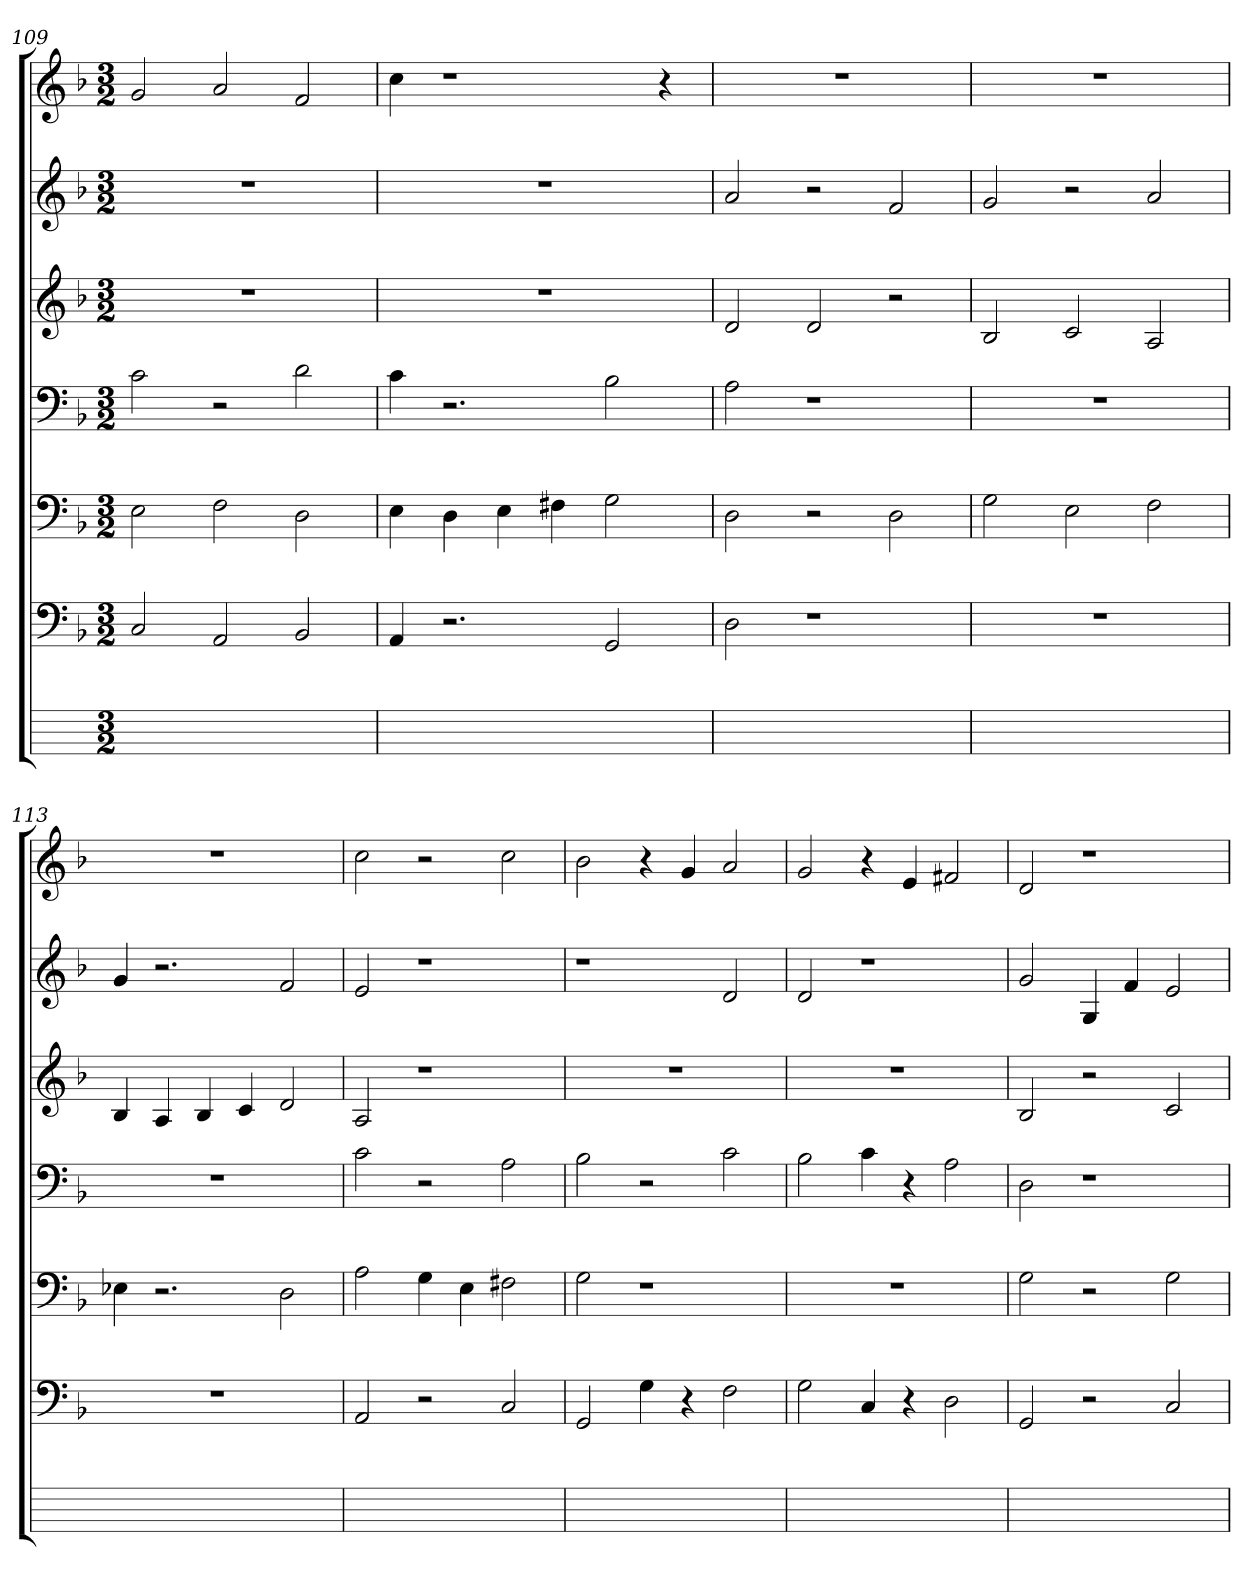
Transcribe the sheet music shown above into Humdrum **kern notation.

**kern	**kern	**kern	**kern	**kern	**kern	**kern
*part7	*part6	*part5	*part4	*part3	*part2	*part1
*staff7	*staff6	*staff5	*staff4	*staff3	*staff2	*staff1
*	*clefF4	*clefF4	*clefF4	*clefG2	*clefG2	*clefG2
*	*k[b-]	*k[b-]	*k[b-]	*k[b-]	*k[b-]	*k[b-]
*	*F:	*F:	*F:	*F:	*F:	*F:
*M3/2	*M3/2	*M3/2	*M3/2	*M3/2	*M3/2	*M3/2
=109	=109	=109	=109	=109	=109	=109
1.ryy	2C	2E	2c	1.r	1.r	2g
.	2AA	2F	2r	.	.	2a
.	2BB-	2D	2d	.	.	2f
=110	=110	=110	=110	=110	=110	=110
1.ryy	4AA	4E	4c	1.r	1.r	4cc
.	2.r	4Di	2.r	.	.	1r
.	.	4Ej	.	.	.	.
.	.	4F#Xi	.	.	.	.
.	2GG	2G	2B-	.	.	.
.	.	.	.	.	.	4r
=111	=111	=111	=111	=111	=111	=111
1.ryy	2D	2D	2A	2dj	2a	1.r
.	1r	2r	1r	2d	2r	.
.	.	2D	.	2r	2f	.
=112	=112	=112	=112	=112	=112	=112
1.ryy	1.r	2G	1.r	2B-	2g	1.r
.	.	2E	.	2c	2r	.
.	.	2F	.	2A	2a	.
=113	=113	=113	=113	=113	=113	=113
1.ryy	1.r	4E-X	1.r	4B-	4g	1.r
.	.	2.r	.	4Ai	2.r	.
.	.	.	.	4B-j	.	.
.	.	.	.	4ci	.	.
.	.	2D	.	2d	2f	.
=114	=114	=114	=114	=114	=114	=114
1.ryy	2AA	2A	2c	2A	2e	2cc
.	2r	4Gi	2r	1r	1r	2r
.	.	4E	.	.	.	.
.	2CZ	2F#XV	2A	.	.	2cc
=115	=115	=115	=115	=115	=115	=115
1.ryy	2GG	2G	2B-	1.r	1r	2b-
.	4G	1r	2r	.	.	4r
.	4r	.	.	.	.	4g
.	2F	.	2c	.	2dZ	2a
=116	=116	=116	=116	=116	=116	=116
1.ryy	2G	1.r	2B-	1.r	2dZ	2g
.	4C	.	4c	.	1r	4r
.	4r	.	4r	.	.	4e
.	2D	.	2A	.	.	2f#X
=117	=117	=117	=117	=117	=117	=117
1.ryy	2GG	2G	2DZ	2B-	2g	2dZ
.	2r	2r	1r	2r	4Gi	1r
.	.	.	.	.	4fi	.
.	2C	2G	.	2c	2e	.
=	=	=	=	=	=	=
*-	*-	*-	*-	*-	*-	*-
